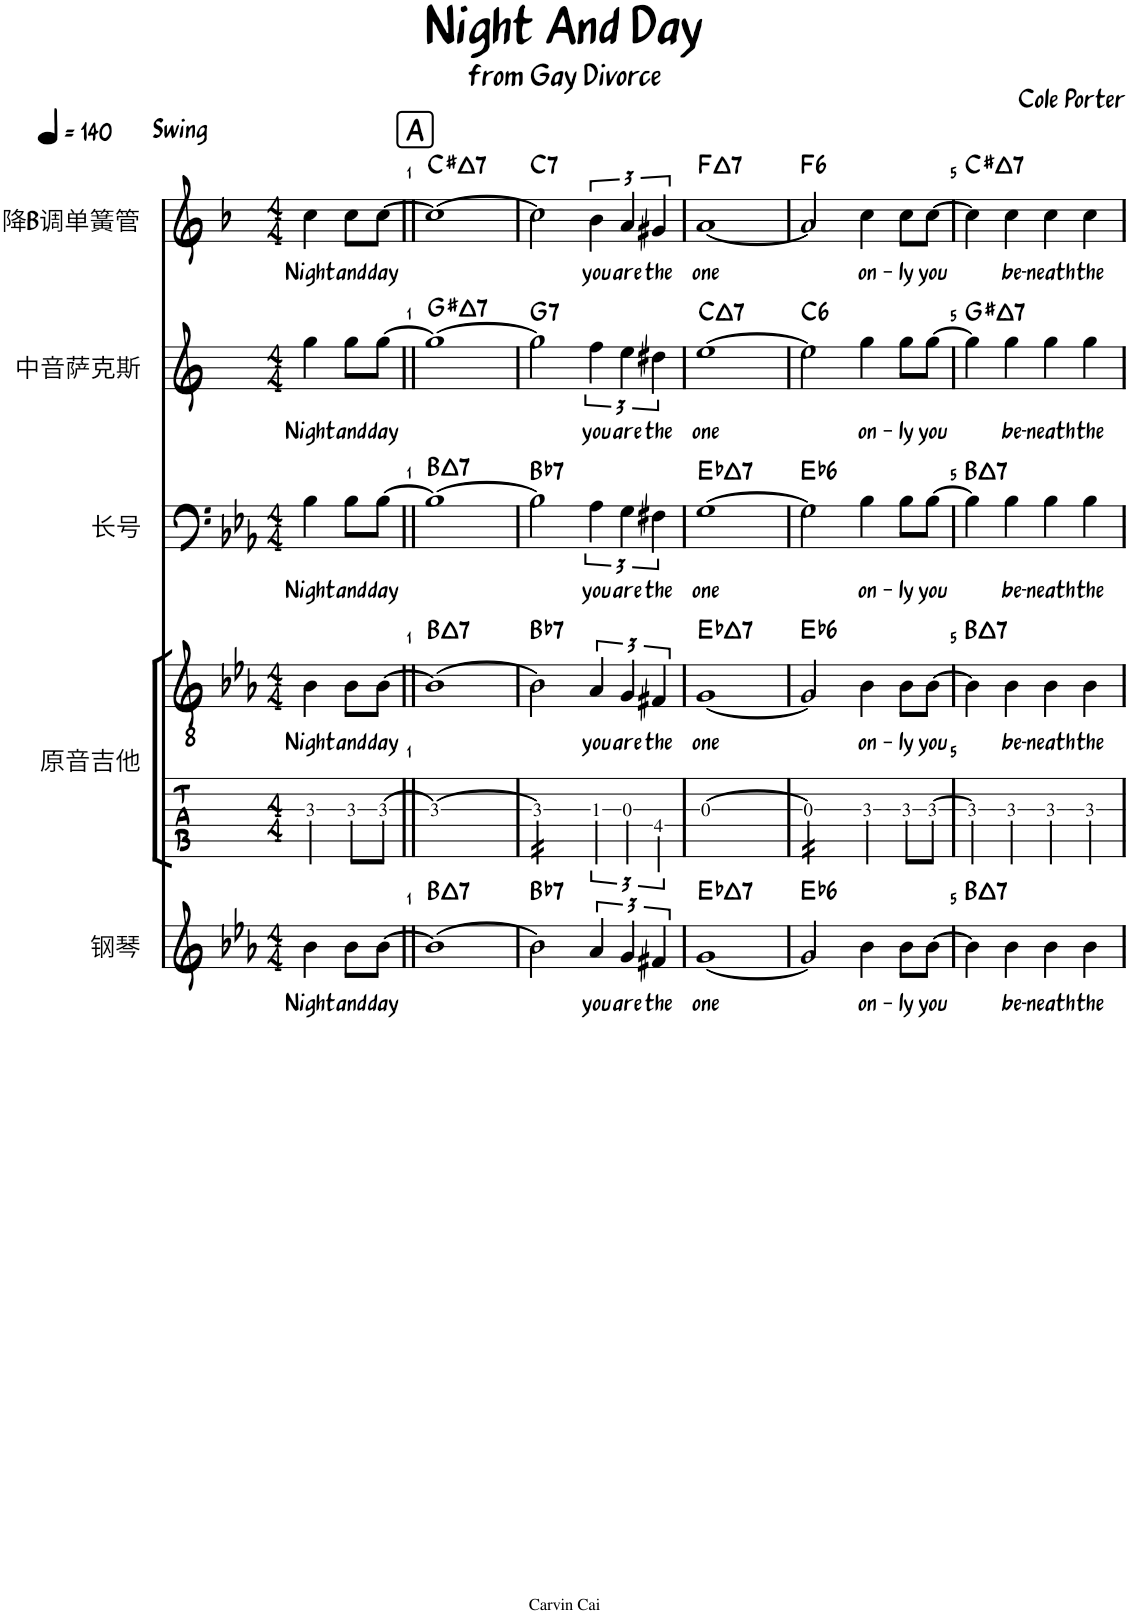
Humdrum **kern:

**kern	**text	**harte	**kern	**kern	**text	**harte	**kern	**text	**harte	**kern	**text	**harte	**kern	**text	**harte
*part5	*part5	*part5	*part4	*part4	*part4	*part4	*part3	*part3	*part3	*part2	*part2	*part2	*part1	*part1	*part1
*staff6	*staff6	*	*staff5	*staff4	*staff4	*	*staff3	*staff3	*	*staff2	*staff2	*	*staff1	*staff1	*
*I"钢琴	*	*	*I"原音吉他	*	*	*	*I"长号	*	*	*I"中音萨克斯	*	*	*I"降B调单簧管	*	*
*	*	*	*stria6	*	*	*	*	*	*	*	*	*	*	*	*
*clefG2	*	*	*	*clefGv2	*	*	*clefF4	*	*	*clefG2	*	*	*clefG2	*	*
*	*	*	*	*	*	*	*	*	*	*Trd5c9	*	*	*Trd1c2	*	*
*k[b-e-a-]	*	*	*k[b-e-a-]	*k[b-e-a-]	*	*	*k[b-e-a-]	*	*	*k[]	*	*	*k[b-]	*	*
*M4/4	*	*	*M4/4	*M4/4	*	*	*M4/4	*	*	*M4/4	*	*	*M4/4	*	*
*MM140	*	*	*MM140	*MM140	*	*	*MM140	*	*	*MM140	*	*	*MM140	*	*
=	=	=	=	=	=	=	=	=	=	=	=	=	=	=	=
!	!	!	!	!	!	!	!	!	!	!	!	!	!LO:TX:a:B:t=Swing	!	!
!	!LO:LY:b	!	!	!	!LO:LY:b	!	!	!LO:LY:b	!	!	!LO:LY:b	!	!	!LO:LY:b	!
4b-\	Night	.	4B-\	4B-\	Night	.	4B-\	Night	.	4gg\	Night	.	4cc\	Night	.
!	!LO:LY:b	!	!	!	!LO:LY:b	!	!	!LO:LY:b	!	!	!LO:LY:b	!	!	!LO:LY:b	!
8b-\L	and	.	8B-\L	8B-\L	and	.	8B-\L	and	.	8gg\L	and	.	8cc\L	and	.
!	!LO:LY:b	!	!	!	!LO:LY:b	!	!	!LO:LY:b	!	!	!LO:LY:b	!	!	!LO:LY:b	!
[8b-\J	day	.	[8B-\J	[8B-\J	day	.	[8B-\J	day	.	[8gg\J	day	.	[8cc\J	day	.
!!LO:REH:place=s1:a:B:cj:fs=14:t=A
=1||	=1||	=1||	=1||	=1||	=1||	=1||	=1||	=1||	=1||	=1||	=1||	=1||	=1||	=1||	=1||
!	!	!LO:H:kt=7	!	!	!	!LO:H:kt=7	!	!	!LO:H:kt=7	!	!	!LO:H:kt=7	!	!	!LO:H:kt=7
1b-_	.	B:maj7	1B-_	1B-_	.	B:maj7	1B-_	.	B:maj7	1gg_	.	G#:maj7	1cc_	.	C#:maj7
=2	=2	=2	=2	=2	=2	=2	=2	=2	=2	=2	=2	=2	=2	=2	=2
!	!	!LO:H:kt=7	!	!	!	!LO:H:kt=7	!	!	!LO:H:kt=7	!	!	!LO:H:kt=7	!	!	!LO:H:kt=7
2b-\]	.	Bb:7	2B-\]	2B-\]	.	Bb:7	2B-\]	.	Bb:7	2gg\]	.	G:7	2cc\]	.	C:7
!	!LO:LY:b	!	!	!	!LO:LY:b	!	!	!LO:LY:b	!	!	!LO:LY:b	!	!	!LO:LY:b	!
6a-/	you	.	6A-\	6A-/	you	.	6A-\	you	.	6ff\	you	.	6b-\	you	.
!	!LO:LY:b	!	!	!	!LO:LY:b	!	!	!LO:LY:b	!	!	!LO:LY:b	!	!	!LO:LY:b	!
6g/	are	.	6G\	6G/	are	.	6G\	are	.	6ee\	are	.	6a/	are	.
!	!LO:LY:b	!	!	!	!LO:LY:b	!	!	!LO:LY:b	!	!	!LO:LY:b	!	!	!LO:LY:b	!
6f#X/	the	.	6F#X\	6F#X/	the	.	6F#X\	the	.	6dd#X\	the	.	6g#X/	the	.
=3	=3	=3	=3	=3	=3	=3	=3	=3	=3	=3	=3	=3	=3	=3	=3
!	!LO:LY:b	!LO:H:kt=7	!	!	!LO:LY:b	!LO:H:kt=7	!	!LO:LY:b	!LO:H:kt=7	!	!LO:LY:b	!LO:H:kt=7	!	!LO:LY:b	!LO:H:kt=7
[1g	one	Eb:maj7	[1G	[1G	one	Eb:maj7	[1G	one	Eb:maj7	[1ee	one	C:maj7	[1a	one	F:maj7
=4	=4	=4	=4	=4	=4	=4	=4	=4	=4	=4	=4	=4	=4	=4	=4
!	!	!LO:H:kt=6	!	!	!	!LO:H:kt=6	!	!	!LO:H:kt=6	!	!	!LO:H:kt=6	!	!	!LO:H:kt=6
2g/]	.	Eb:maj6	2G\]	2G/]	.	Eb:maj6	2G\]	.	Eb:maj6	2ee\]	.	C:maj6	2a/]	.	F:maj6
!	!LO:LY:b	!	!	!	!LO:LY:b	!	!	!LO:LY:b	!	!	!LO:LY:b	!	!	!LO:LY:b	!
4b-\	on-	.	4B-\	4B-\	on-	.	4B-\	on-	.	4gg\	on-	.	4cc\	on-	.
!	!LO:LY:b	!	!	!	!LO:LY:b	!	!	!LO:LY:b	!	!	!LO:LY:b	!	!	!LO:LY:b	!
8b-\L	-ly	.	8B-\L	8B-\L	-ly	.	8B-\L	-ly	.	8gg\L	-ly	.	8cc\L	-ly	.
!	!LO:LY:b	!	!	!	!LO:LY:b	!	!	!LO:LY:b	!	!	!LO:LY:b	!	!	!LO:LY:b	!
[8b-\J	you	.	[8B-\J	[8B-\J	you	.	[8B-\J	you	.	[8gg\J	you	.	[8cc\J	you	.
=5	=5	=5	=5	=5	=5	=5	=5	=5	=5	=5	=5	=5	=5	=5	=5
!	!	!LO:H:kt=7	!	!	!	!LO:H:kt=7	!	!	!LO:H:kt=7	!	!	!LO:H:kt=7	!	!	!LO:H:kt=7
4b-\]	.	B:maj7	4B-\]	4B-\]	.	B:maj7	4B-\]	.	B:maj7	4gg\]	.	G#:maj7	4cc\]	.	C#:maj7
!	!LO:LY:b	!	!	!	!LO:LY:b	!	!	!LO:LY:b	!	!	!LO:LY:b	!	!	!LO:LY:b	!
4b-\	be-	.	4B-\	4B-\	be-	.	4B-\	be-	.	4gg\	be-	.	4cc\	be-	.
!	!LO:LY:b	!	!	!	!LO:LY:b	!	!	!LO:LY:b	!	!	!LO:LY:b	!	!	!LO:LY:b	!
4b-\	-neath	.	4B-\	4B-\	-neath	.	4B-\	-neath	.	4gg\	-neath	.	4cc\	-neath	.
!	!LO:LY:b	!	!	!	!LO:LY:b	!	!	!LO:LY:b	!	!	!LO:LY:b	!	!	!LO:LY:b	!
4b-\	the	.	4B-\	4B-\	the	.	4B-\	the	.	4gg\	the	.	4cc\	the	.
=	=	=	=	=	=	=	=	=	=	=	=	=	=	=	=
*-	*-	*-	*-	*-	*-	*-	*-	*-	*-	*-	*-	*-	*-	*-	*-
